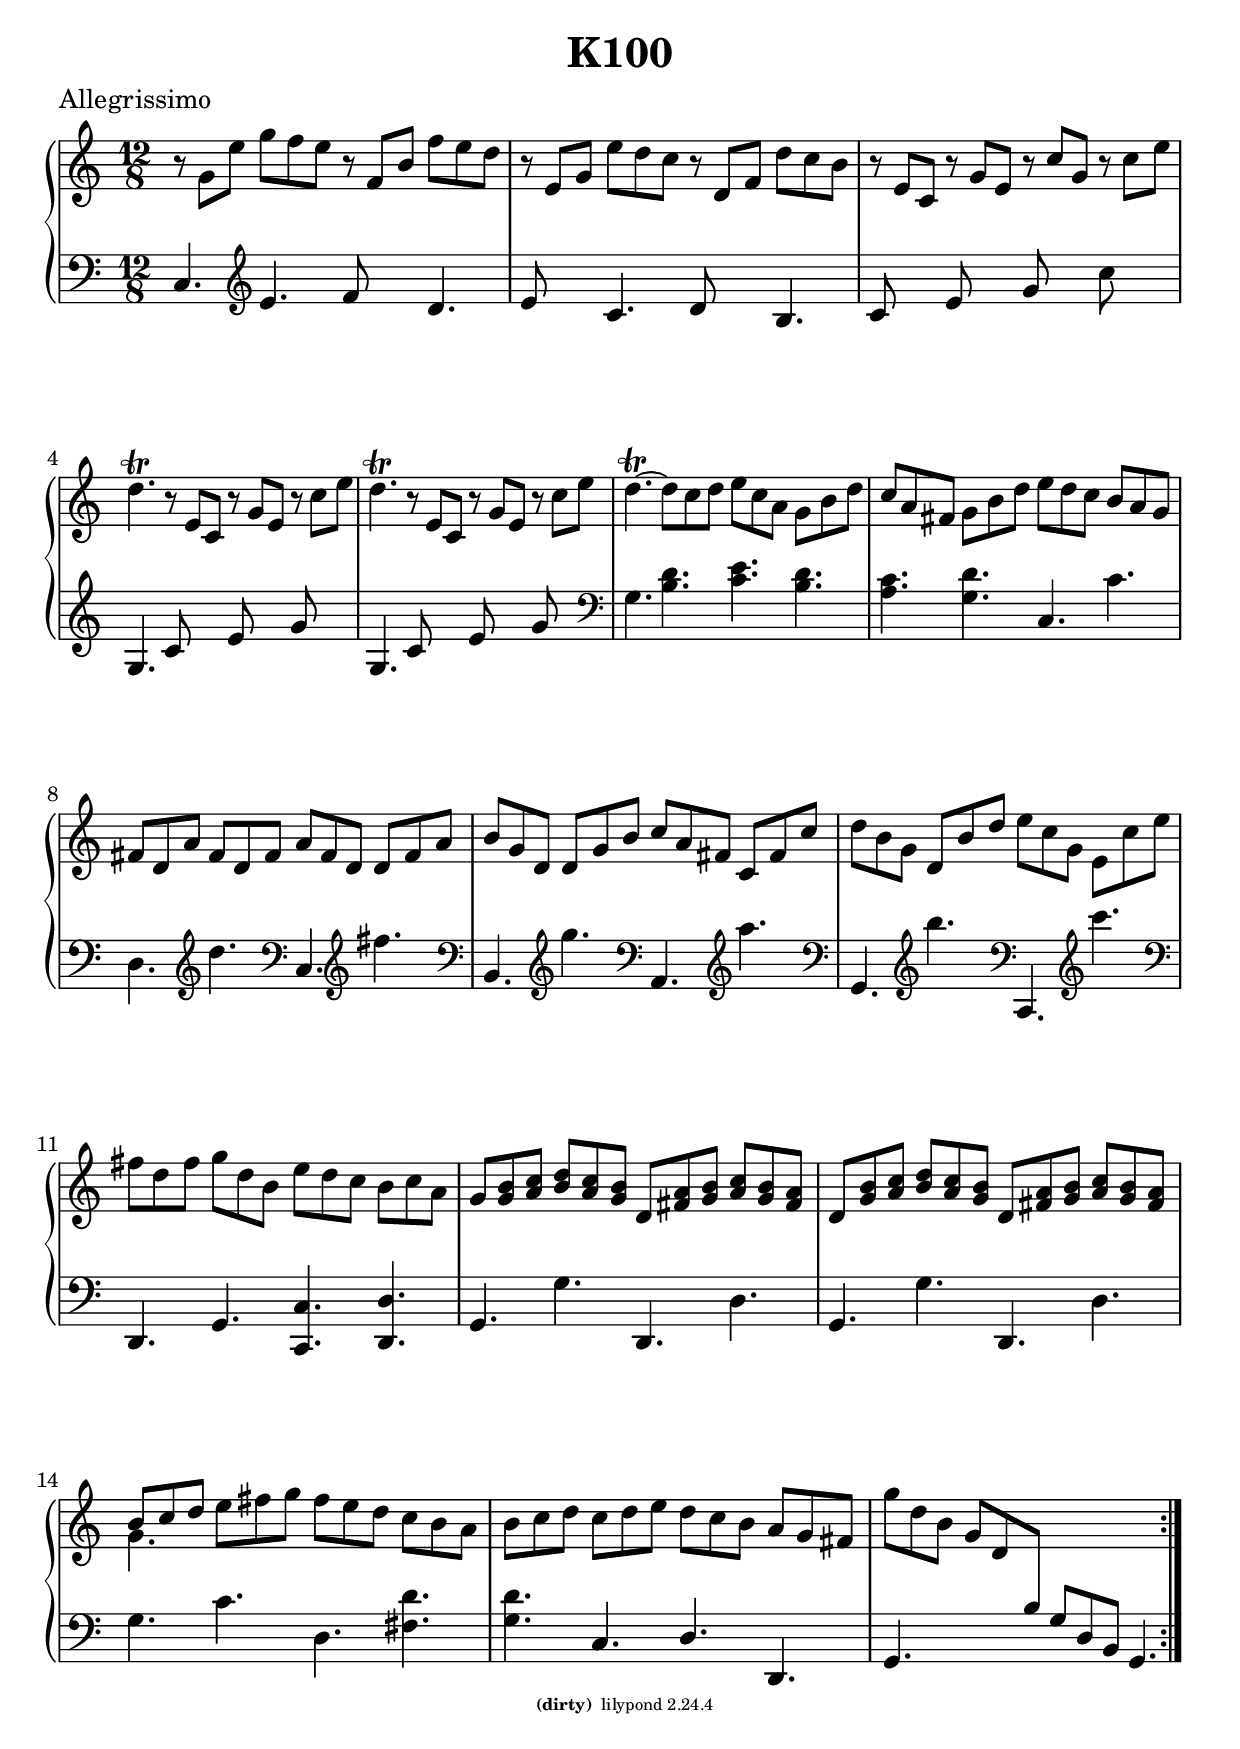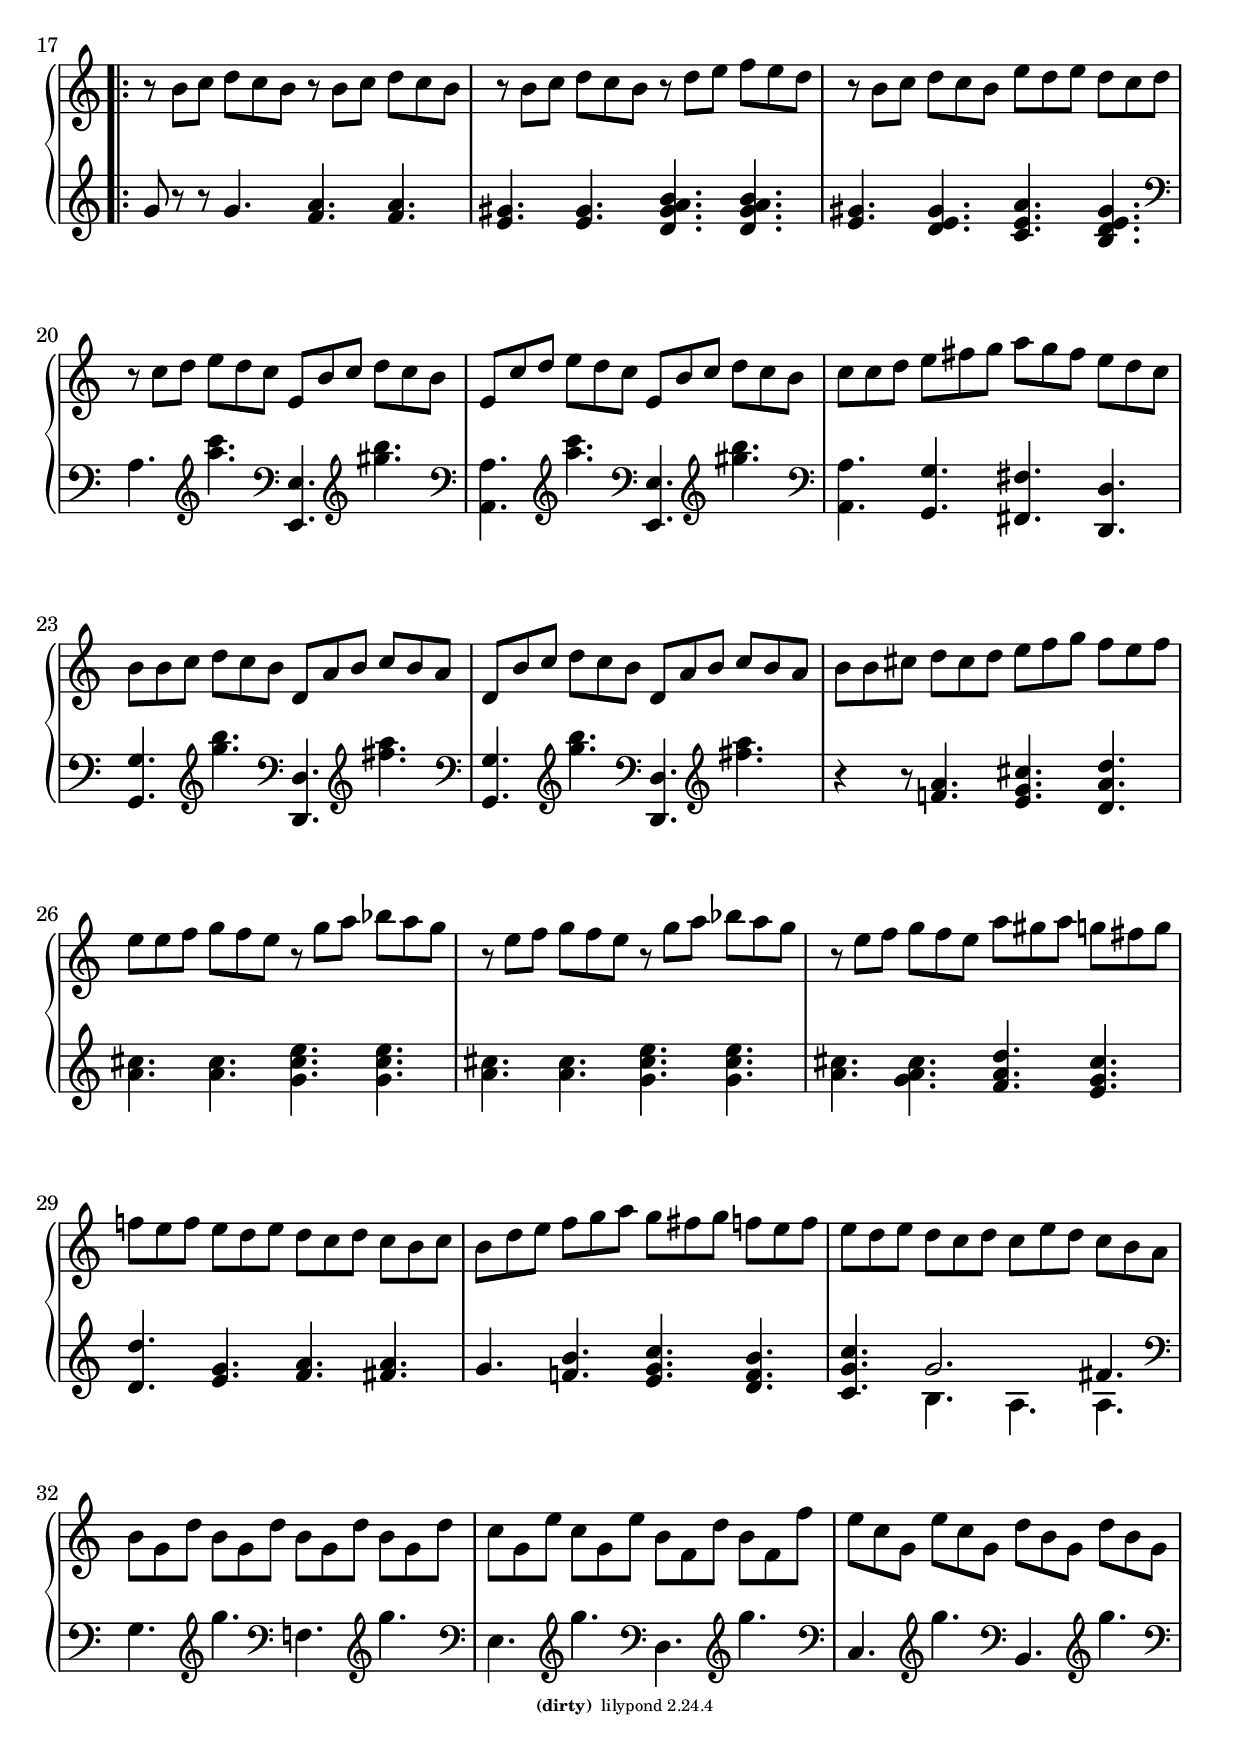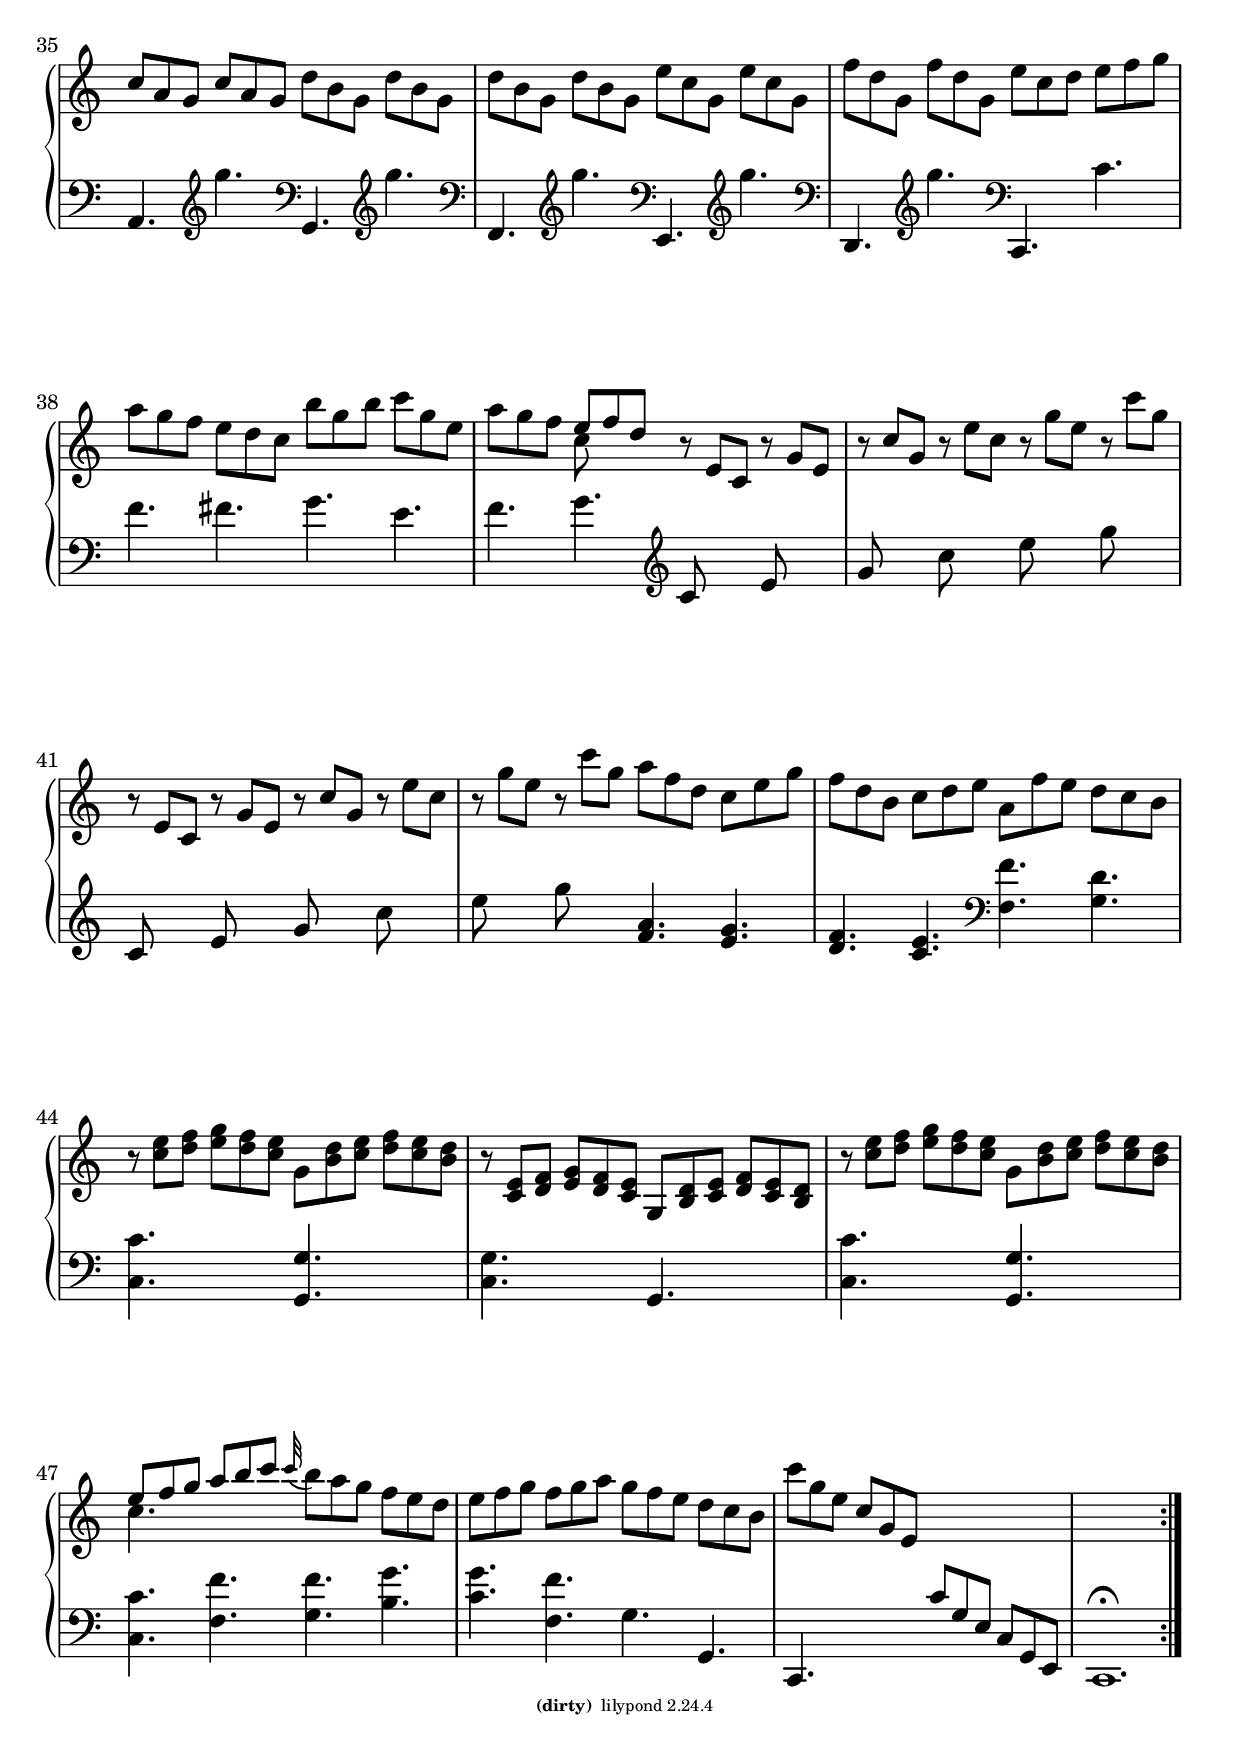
\version "2.18.2"

\include "../../general.ily"
\include "../../a4-210x297.ily"

#(set-global-staff-size 23)

breaks = {s1.*16 \pageBreak}
\version "2.18.2"

su = \stemUp
sd = \stemDown
sn = \stemNeutral
tu = \tieUp
td = \tieDown
tn = \tieNeutral
cstr = \change Staff = "right"
cstl = \change Staff = "left"

\header {
  title = "K100"
  meter = "Allegrissimo"
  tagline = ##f
}

global = {
  \key c \major
  \time 12/8
}

right = \relative c'' {
  \global
 
  \repeat volta 2 {
    r8 g e' g f e r f, b f' e d
    r8 e, g e' d c r d, f d' c b
    r e, c r g' e r c' g r c e
    
    d4.-\trill r8 e, c r g' e r c' e
    d4.-\trill r8 e, c r g' e r c' e
    d4.-\trill ~ d8 c d e c a g b d
    
    c a fis g b d e d c b a g
    fis d a' fis d fis a fis d d fis a
    b g d d g b c a fis c fis c'
    
    d b g d b' d e c g \sd e c' e \sn
    fis d fis g d b e d c b c a \su 
    << { s b c d c b s a b c b a } { g g a b a g d fis g a g fis } >>
    
    << { s b c d c b s a b c b a } { d, g a b a g d fis g a g fis } >>
    \sn << { b c d } \\ { g,4. } >> e'8 fis g fis e d c b a
    b c d c d e d c b a g fis
    g' d b \su g d \cstl b g d b g4. \sn 
  }
  
  \repeat volta 2 {
    \cstr r8 b'' c d c b r b c d c b
    r b c d c b r d e f e d
    r b c d c b e d e d c d
    
    r c d e d c e, b' c d c b
    e, c' d e d c e, b' c d c b
    c c d e fis g a g fis e d c
    
    b b c d c b \su d, a' b c b a
    d, b' c \sd d c b \su d, a' b c b a
    \sn b b cis d cis d e f g f e f
    
    e e f g f e r g a bes a g
    r e f g f e r g a bes a g
    r e f g f e a gis a g fis g
    
    f! e f e d e d c d c b c
    b d e f g a g fis g f e f
    e d e d c d c e d c b a
    
    \sd b g d' b g d' b g d' b g d'
    c g e' c g e' b f d' b f f'
    e c g e' c g d' b g d' b g
    
    \sn c a g c a g d' b g d' b g
    d' b g d' b g e' c g e' c g
    f' d g, f'd g, e' c d e f g
    
    a g f e d c b' g b c g e
    a g f << { e f d } \\ { c } >> r e, c r g' e
    r c' g r e' c r g' e r c' g

    r e, c r g' e r c' g r e' c
    r g' e r c' g a f d c e g
    f d b c d e a, f' e d c b
    
    r << { e f g f e s d e f e d } { c d e d c g b c d c b } >>
    r << { e, f g f e s d e f e d } { c d e d c g b c d c b } >>
    r << { e' f g f e s d e f e d } { c d e d c g b c d c b } >>
    
    << { e f g a[ b c] } \\ { c,4. } >>  \appoggiatura c'32 b8 a g f e d
    e f g f g a g f e d c b
    c' g e \su c g e \cstl c g e c g e
    c1.-\fermata
  }
}
 
left = \relative c {
  \global
  
  \repeat volta 2 {
    c4. \clef treble e' f8 s4 d4.
    e8 s4 c4. d8 s4 b4.
    c8 s4 e8 s4 g8 s4 c8 s4
    
    g,4. c8 s4 e8 s4 g8 s4
    g,4. c8 s4 e8 s4 g8 s4
    \clef bass g,4. <b d> <c e> <b d>    
    <a c> <g d'> c, c'
    
    << { \sn s4. \clef treble d' s \clef treble fis
        s \clef treble g s \clef treble a
        s \clef treble b s \clef treble c
      } \\
      { \sn \clef bass d,,,4. s \clef bass c s
        \clef bass b s \clef bass a s
        \clef bass g s \clef bass c, s
    } >>
    
    \clef bass d g <c, c'> <d d'>
    g g' d, d'
    g, g' d, d'
    
    g c d, <fis d'>
    <g d'> c, \once \su d d,
    g s s2.
  }
  \once \set Staff.explicitClefVisibility = #end-of-line-invisible 
  
  \repeat volta 2 {
    \clef treble g''8 r r g4. <f a> <f a> 
    <e gis> <e gis> <d gis a b> <d gis a b>
    <e gis> <d e gis> <c e a> <b d e gis>
    
    << { \sn \clef bass a s \clef bass <e, e'> s
         \clef bass <a a'> s \clef bass <e e'> s } \\
       { \sn s \clef treble <a''' c> s \clef treble <gis b>
         s \clef treble <a c> s \clef treble <gis b> } >>
    \clef bass <a,,, a'> <g g'> <fis fis'> <d d'>
     
    << { \sn \clef bass <g g'> s \clef bass <d d'> s
         \clef bass <g g'> s \clef bass <d d'> s } \\
       { \sn s \clef treble <g''' b> s \clef treble <fis a>
         s \clef treble <g b> s \clef treble <fis a> } >>
     r4 r8 <f,! a>4. <e g cis> <d a' d>
     
     \sd <a' cis> <a cis> <g cis e> <g cis e>
     <a cis> <a cis> <g cis e> <g cis e>
     <a cis> <g a cis> \sn <f a d> <e g cis>
     
     <d d'> <e g> <f a> <fis a>
     g <f! b> <e g c> <d f b>
     <c g' c> << { g'2. fis4. } \\ { b,4. a a } >>
     
     << { \sn \clef bass g s \clef bass f! s
          \clef bass e s \clef bass d s
          \clef bass c s \clef bass b s
          \clef bass a s \clef bass g s
          \clef bass f s \clef bass e s
          \clef bass d s \clef bass c } \\
        { \sn s \clef treble g'''' s \clef treble g
          s \clef treble g s \clef treble g
          s \clef treble g s \clef treble g
          s \clef treble g s \clef treble g
          s \clef treble g s \clef treble g
          s \clef treble g } >> c,,
      
     f fis g  e
     f g \clef treble c,8 s4 e8 s4
     g8 s4 c8 s4 e8 s4 g8 s4
     
     c,,8 s4 e8 s4 g8 s4 c8 s4 
     e8 s4 g8 s4 <f, a>4. <e g>
     <d f> <c e> \clef bass <f, f'> <g d'>
     
     <c, c'> s <g g'> s
     <c g'> s g s
     <c c'> s <g g'> s
     
     <c c'> <f f'> <g f'> <b g'>
     <c g'> <f, f'> g g,
     c, s s2.
     s1.
  }
}

\score {
  \new PianoStaff <<
    \new Staff = "right" {
      << 
        \breaks
        \right
      >>
    }
    \new Staff = "left" { 
      <<
        \breaks
        \clef bass \left 
      >>
    }
  >>
  \layout { indent = 0 }
}

